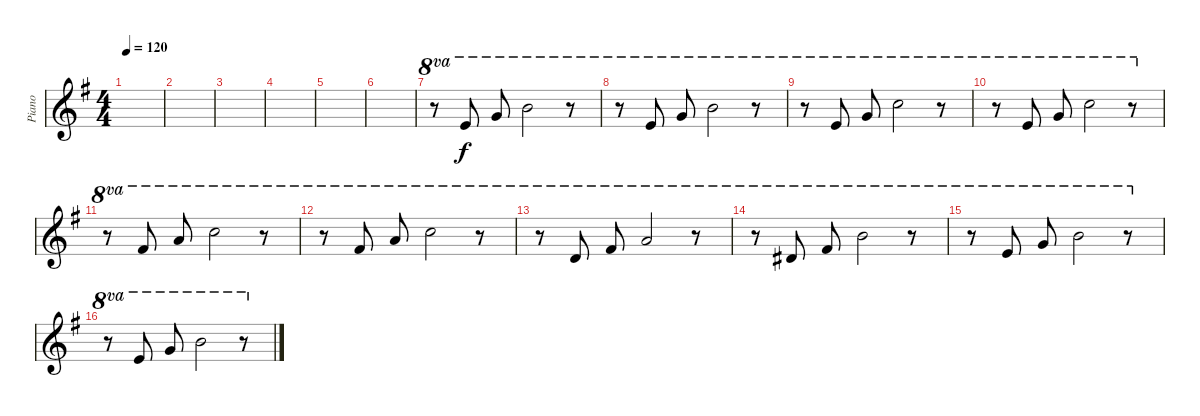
\track ("Piano" "Piano") {instrument acousticgrandpiano}
\staff {score}
\tuning (E4 B3 G3 D3 A2 E2 B1) {hide}
\ts (4 4)
\tempo 120
\clef g2
\ks g
|
|
|
|
|
|
r.8{ot 8va} 12.1.8{ot 8va} 15.1.8{ot 8va} 19.1.2{ot 8va} r.8{ot 8va} |
r.8{ot 8va} 17.2.8{ot 8va} 15.1.8{ot 8va} 19.1.2{ot 8va} r.8{ot 8va} |
r.8{ot 8va} 17.2.8{ot 8va} 15.1.8{ot 8va} 20.1.2{ot 8va} r.8{ot 8va} |
r.8{ot 8va} 17.2.8{ot 8va} 15.1.8{ot 8va} 20.1.2{ot 8va} r.8{ot 8va} |
r.8{ot 8va} 19.2.8{ot 8va} 17.1.8{ot 8va} 20.1.2{ot 8va} r.8{ot 8va} |
r.8{ot 8va} 19.2.8{ot 8va} 17.1.8{ot 8va} 20.1.2{ot 8va} r.8{ot 8va} |
r.8{ot 8va} 19.3.8{ot 8va} 19.2.8{ot 8va} 17.1.2{ot 8va} r.8{ot 8va} |
r.8{ot 8va} 16.2.8{ot 8va} 14.1.8{ot 8va} 19.1.2{ot 8va} r.8{ot 8va} |
r.8{ot 8va} 17.2.8{ot 8va} 15.1.8{ot 8va} 19.1.2{ot 8va} r.8{ot 8va} |
r.8{ot 8va} 17.2.8{ot 8va} 15.1.8{ot 8va} 19.1.2{ot 8va} r.8{ot 8va}
